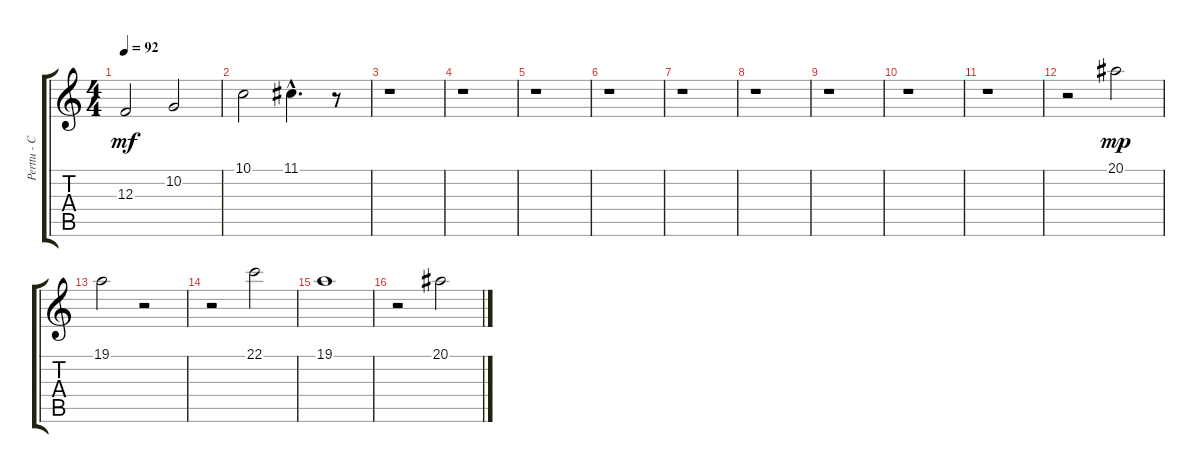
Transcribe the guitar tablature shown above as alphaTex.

\track ("Perttu - Cello" "Perttu - C") {instrument cello}
\staff {score tabs}
\tuning (D4 A3 F3 C3 G2 C2) {hide}
\ts (4 4)
\tempo 92
\clef g2
\ks c
12.3.2{dy mf} 10.2.2 |
10.1.2 11.1{hac}.4{d} r.8 |
r.1 |
r.1 |
r.1 |
r.1 |
r.1 |
r.1 |
r.1 |
r.1 |
r.1 |
r.2 20.1.2{dy mp} |
19.1.2 r.2 |
r.2 22.1.2 |
19.1.1 |
r.2 20.1.2
